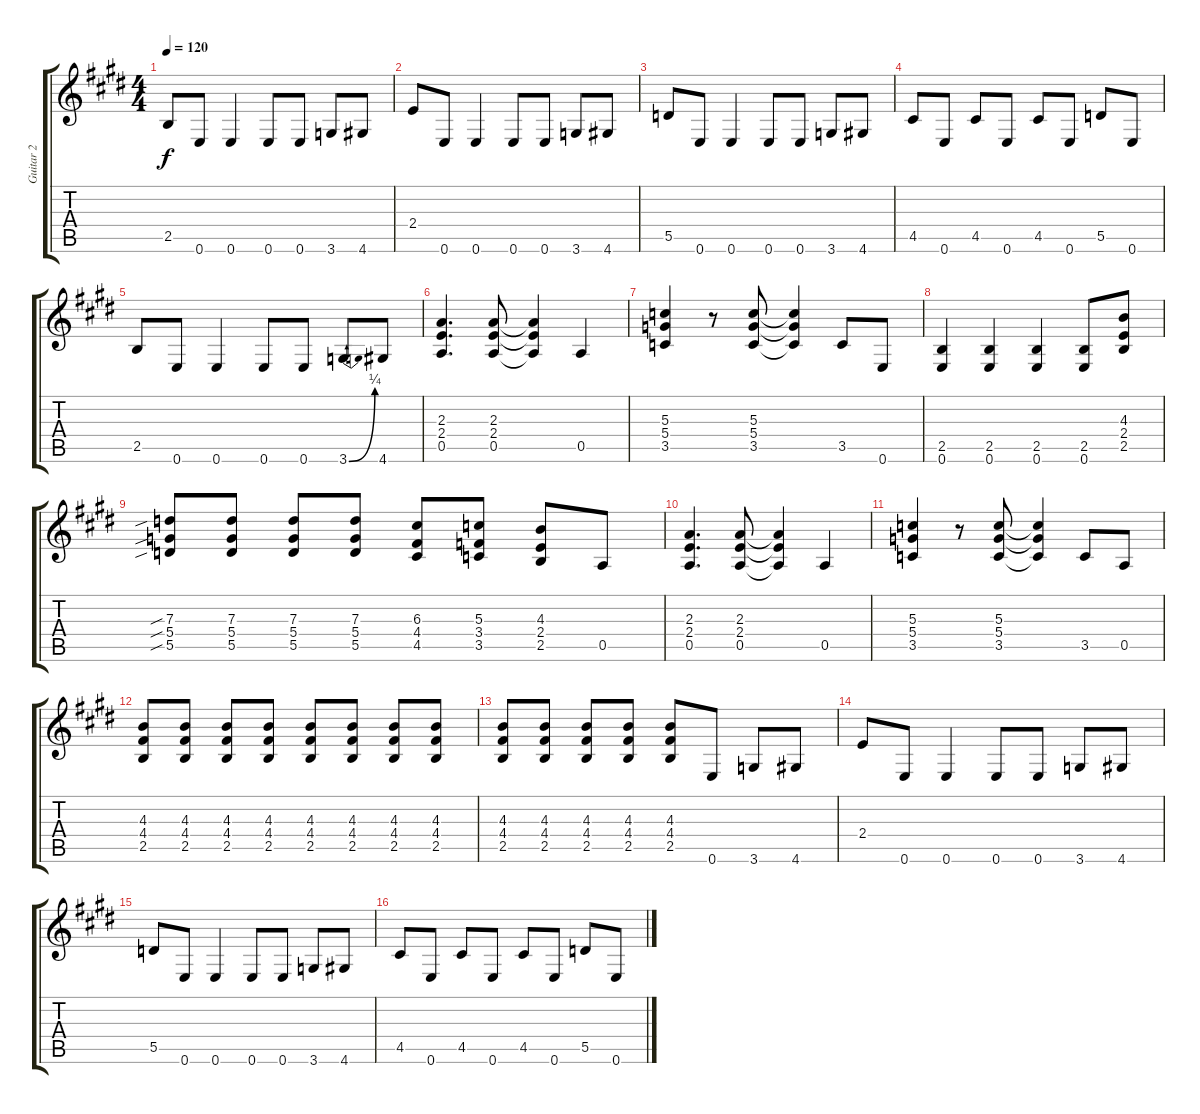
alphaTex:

\track ("Guitar 2" "Guitar 2") {instrument distortionguitar}
\staff {score tabs}
\tuning (E4 B3 G3 D3 A2 E2) {hide}
\ts (4 4)
\tempo 120
\clef g2
\ks e
2.5.8{dy f} 0.6.8 0.6.4 0.6.8 0.6.8 3.6.8 4.6.8 |
2.4.8 0.6.8 0.6.4 0.6.8 0.6.8 3.6.8 4.6.8 |
5.5.8 0.6.8 0.6.4 0.6.8 0.6.8 3.6.8 4.6.8 |
4.5.8 0.6.8 4.5.8 0.6.8 4.5.8 0.6.8 5.5.8 0.6.8 |
2.5.8 0.6.8 0.6.4 0.6.8 0.6.8 3.6{be (bend 0 0 60 1)}.8 4.6.8 |
(2.3 2.4 0.5).4{d} (2.3 2.4 0.5).8 (2.3{t} 2.4{t} 0.5{t}).4 0.5.4 |
(5.3 5.4 3.5).4 r.8 (5.3 5.4 3.5).8 (5.3{t} 5.4{t} 3.5{t}).4 3.5.8 0.6.8 |
(2.5 0.6).4 (2.5 0.6).4 (2.5 0.6).4 (2.5 0.6).8 (4.3 2.4 2.5).8 |
(7.3{sib} 5.4{sib} 5.5{sib}).8 (7.3 5.4 5.5).8 (7.3 5.4 5.5).8 (7.3 5.4 5.5).8 (6.3 4.4 4.5).8 (5.3 3.4 3.5).8 (4.3 2.4 2.5).8 0.5.8 |
(2.3 2.4 0.5).4{d} (2.3 2.4 0.5).8 (2.3{t} 2.4{t} 0.5{t}).4 0.5.4 |
(5.3 5.4 3.5).4 r.8 (5.3 5.4 3.5).8 (5.3{t} 5.4{t} 3.5{t}).4 3.5.8 0.5.8 |
(4.3 4.4 2.5).8 (4.3 4.4 2.5).8 (4.3 4.4 2.5).8 (4.3 4.4 2.5).8 (4.3 4.4 2.5).8 (4.3 4.4 2.5).8 (4.3 4.4 2.5).8 (4.3 4.4 2.5).8 |
(4.3 4.4 2.5).8 (4.3 4.4 2.5).8 (4.3 4.4 2.5).8 (4.3 4.4 2.5).8 (4.3 4.4 2.5).8 0.6.8 3.6.8 4.6.8 |
2.4.8 0.6.8 0.6.4 0.6.8 0.6.8 3.6.8 4.6.8 |
5.5.8 0.6.8 0.6.4 0.6.8 0.6.8 3.6.8 4.6.8 |
4.5.8 0.6.8 4.5.8 0.6.8 4.5.8 0.6.8 5.5.8 0.6.8
